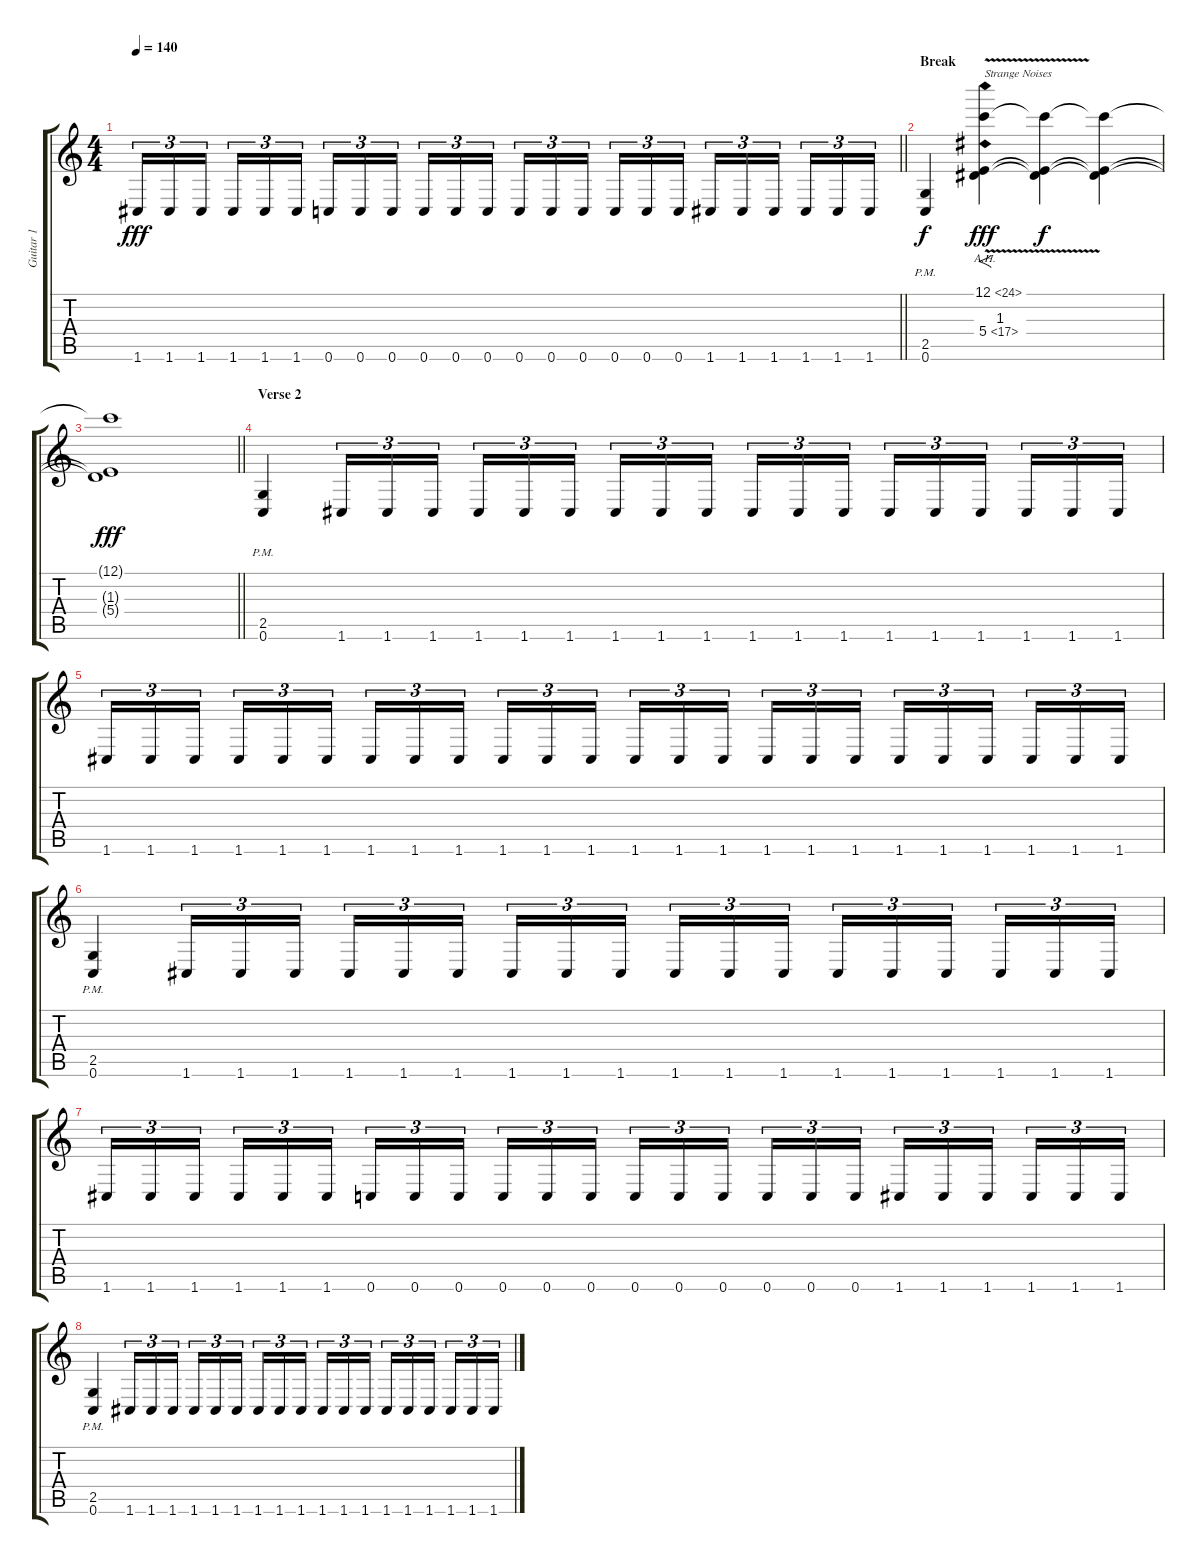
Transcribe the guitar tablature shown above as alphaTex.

\track ("Guitar 1" "Guitar 1") {instrument distortionguitar}
\staff {score tabs}
\tuning (C4 G3 Eb3 Bb2 F2 C2) {hide}
\ts (4 4)
\tempo 140
\clef g2
\barLineRight lightlight
\ks c
1.6.16{tu (3 2) dy fff} 1.6.16{tu (3 2)} 1.6.16{tu (3 2) beam splitsecondary} 1.6.16{tu (3 2)} 1.6.16{tu (3 2)} 1.6.16{tu (3 2)} 0.6.16{tu (3 2)} 0.6.16{tu (3 2)} 0.6.16{tu (3 2) beam splitsecondary} 0.6.16{tu (3 2)} 0.6.16{tu (3 2)} 0.6.16{tu (3 2)} 0.6.16{tu (3 2)} 0.6.16{tu (3 2)} 0.6.16{tu (3 2) beam splitsecondary} 0.6.16{tu (3 2)} 0.6.16{tu (3 2)} 0.6.16{tu (3 2)} 1.6.16{tu (3 2)} 1.6.16{tu (3 2)} 1.6.16{tu (3 2) beam splitsecondary} 1.6.16{tu (3 2)} 1.6.16{tu (3 2)} 1.6.16{tu (3 2)} |
\section ("" "Break")
(2.5{pm} 0.6{pm}).4{dy f} (12.1{ah 12} 1.3 5.4{ah 12 v}).4{f txt "Strange Noises" dy fff volume 10} (12.1{t} 1.3{t} 5.4{t}).4{dy f} (12.1{t} 1.3{t} 5.4{t}).4 |
\barLineRight lightlight
(12.1{t} 1.3{t} 5.4{t}).1{dy fff} |
\section ("" "Verse 2")
(2.5{pm} 0.6{pm}).4 1.6.16{tu (3 2)} 1.6.16{tu (3 2)} 1.6.16{tu (3 2) beam splitsecondary} 1.6.16{tu (3 2)} 1.6.16{tu (3 2)} 1.6.16{tu (3 2)} 1.6.16{tu (3 2)} 1.6.16{tu (3 2)} 1.6.16{tu (3 2) beam splitsecondary} 1.6.16{tu (3 2)} 1.6.16{tu (3 2)} 1.6.16{tu (3 2)} 1.6.16{tu (3 2)} 1.6.16{tu (3 2)} 1.6.16{tu (3 2) beam splitsecondary} 1.6.16{tu (3 2)} 1.6.16{tu (3 2)} 1.6.16{tu (3 2)} |
1.6.16{tu (3 2)} 1.6.16{tu (3 2)} 1.6.16{tu (3 2) beam splitsecondary} 1.6.16{tu (3 2)} 1.6.16{tu (3 2)} 1.6.16{tu (3 2)} 1.6.16{tu (3 2)} 1.6.16{tu (3 2)} 1.6.16{tu (3 2) beam splitsecondary} 1.6.16{tu (3 2)} 1.6.16{tu (3 2)} 1.6.16{tu (3 2)} 1.6.16{tu (3 2)} 1.6.16{tu (3 2)} 1.6.16{tu (3 2) beam splitsecondary} 1.6.16{tu (3 2)} 1.6.16{tu (3 2)} 1.6.16{tu (3 2)} 1.6.16{tu (3 2)} 1.6.16{tu (3 2)} 1.6.16{tu (3 2) beam splitsecondary} 1.6.16{tu (3 2)} 1.6.16{tu (3 2)} 1.6.16{tu (3 2)} |
(2.5{pm} 0.6{pm}).4 1.6.16{tu (3 2)} 1.6.16{tu (3 2)} 1.6.16{tu (3 2) beam splitsecondary} 1.6.16{tu (3 2)} 1.6.16{tu (3 2)} 1.6.16{tu (3 2)} 1.6.16{tu (3 2)} 1.6.16{tu (3 2)} 1.6.16{tu (3 2) beam splitsecondary} 1.6.16{tu (3 2)} 1.6.16{tu (3 2)} 1.6.16{tu (3 2)} 1.6.16{tu (3 2)} 1.6.16{tu (3 2)} 1.6.16{tu (3 2) beam splitsecondary} 1.6.16{tu (3 2)} 1.6.16{tu (3 2)} 1.6.16{tu (3 2)} |
1.6.16{tu (3 2)} 1.6.16{tu (3 2)} 1.6.16{tu (3 2) beam splitsecondary} 1.6.16{tu (3 2)} 1.6.16{tu (3 2)} 1.6.16{tu (3 2)} 0.6.16{tu (3 2)} 0.6.16{tu (3 2)} 0.6.16{tu (3 2) beam splitsecondary} 0.6.16{tu (3 2)} 0.6.16{tu (3 2)} 0.6.16{tu (3 2)} 0.6.16{tu (3 2)} 0.6.16{tu (3 2)} 0.6.16{tu (3 2) beam splitsecondary} 0.6.16{tu (3 2)} 0.6.16{tu (3 2)} 0.6.16{tu (3 2)} 1.6.16{tu (3 2)} 1.6.16{tu (3 2)} 1.6.16{tu (3 2) beam splitsecondary} 1.6.16{tu (3 2)} 1.6.16{tu (3 2)} 1.6.16{tu (3 2)} |
(2.5{pm} 0.6{pm}).4 1.6.16{tu (3 2)} 1.6.16{tu (3 2)} 1.6.16{tu (3 2) beam splitsecondary} 1.6.16{tu (3 2)} 1.6.16{tu (3 2)} 1.6.16{tu (3 2)} 1.6.16{tu (3 2)} 1.6.16{tu (3 2)} 1.6.16{tu (3 2) beam splitsecondary} 1.6.16{tu (3 2)} 1.6.16{tu (3 2)} 1.6.16{tu (3 2)} 1.6.16{tu (3 2)} 1.6.16{tu (3 2)} 1.6.16{tu (3 2) beam splitsecondary} 1.6.16{tu (3 2)} 1.6.16{tu (3 2)} 1.6.16{tu (3 2)}
